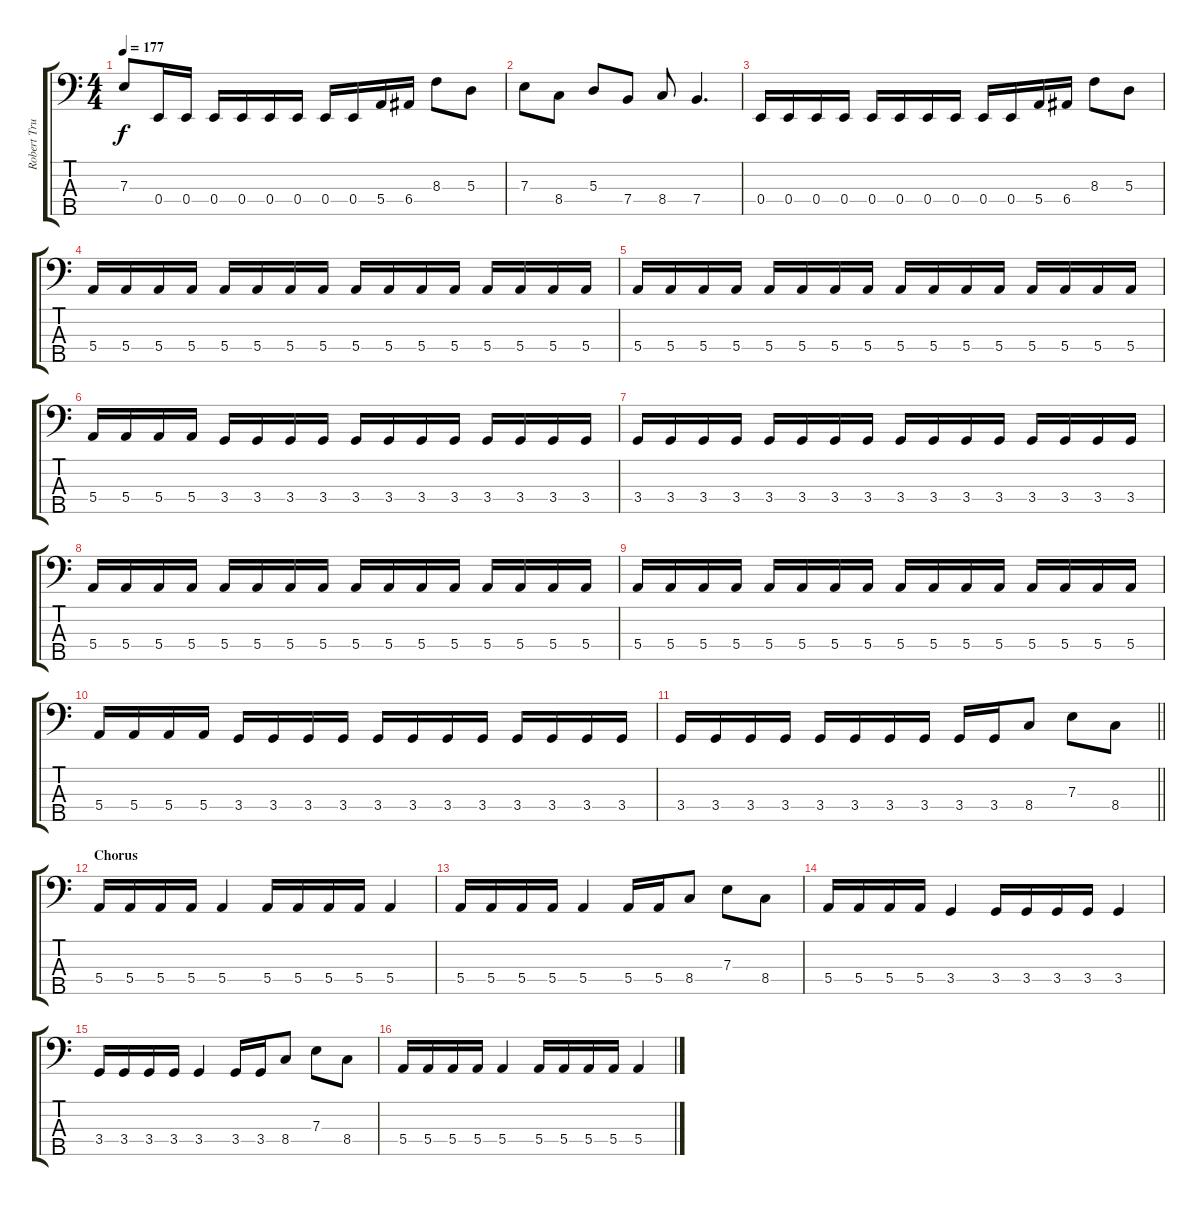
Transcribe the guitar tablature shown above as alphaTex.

\track ("Robert Trujillo" "Robert Tru") {instrument electricbassfinger}
\staff {score tabs}
\tuning (G2 D2 A1 E1 B0) {hide}
\ts (4 4)
\tempo 177
\clef f4
\ks c
7.3.8{dy f} 0.4.16 0.4.16 0.4.16 0.4.16 0.4.16 0.4.16 0.4.16 0.4.16 5.4.16 6.4.16 8.3.8 5.3.8 |
7.3.8 8.4.8 5.3.8 7.4.8 8.4.8 7.4.4{d} |
0.4.16 0.4.16 0.4.16 0.4.16 0.4.16 0.4.16 0.4.16 0.4.16 0.4.16 0.4.16 5.4.16 6.4.16 8.3.8 5.3.8 |
5.4.16 5.4.16 5.4.16 5.4.16 5.4.16 5.4.16 5.4.16 5.4.16 5.4.16 5.4.16 5.4.16 5.4.16 5.4.16 5.4.16 5.4.16 5.4.16 |
5.4.16 5.4.16 5.4.16 5.4.16 5.4.16 5.4.16 5.4.16 5.4.16 5.4.16 5.4.16 5.4.16 5.4.16 5.4.16 5.4.16 5.4.16 5.4.16 |
5.4.16 5.4.16 5.4.16 5.4.16 3.4.16 3.4.16 3.4.16 3.4.16 3.4.16 3.4.16 3.4.16 3.4.16 3.4.16 3.4.16 3.4.16 3.4.16 |
3.4.16 3.4.16 3.4.16 3.4.16 3.4.16 3.4.16 3.4.16 3.4.16 3.4.16 3.4.16 3.4.16 3.4.16 3.4.16 3.4.16 3.4.16 3.4.16 |
5.4.16 5.4.16 5.4.16 5.4.16 5.4.16 5.4.16 5.4.16 5.4.16 5.4.16 5.4.16 5.4.16 5.4.16 5.4.16 5.4.16 5.4.16 5.4.16 |
5.4.16 5.4.16 5.4.16 5.4.16 5.4.16 5.4.16 5.4.16 5.4.16 5.4.16 5.4.16 5.4.16 5.4.16 5.4.16 5.4.16 5.4.16 5.4.16 |
5.4.16 5.4.16 5.4.16 5.4.16 3.4.16 3.4.16 3.4.16 3.4.16 3.4.16 3.4.16 3.4.16 3.4.16 3.4.16 3.4.16 3.4.16 3.4.16 |
\barLineRight lightlight
3.4.16 3.4.16 3.4.16 3.4.16 3.4.16 3.4.16 3.4.16 3.4.16 3.4.16 3.4.16 8.4.8 7.3.8 8.4.8 |
\section ("" "Chorus")
5.4.16 5.4.16 5.4.16 5.4.16 5.4.4 5.4.16 5.4.16 5.4.16 5.4.16 5.4.4 |
5.4.16 5.4.16 5.4.16 5.4.16 5.4.4 5.4.16 5.4.16 8.4.8 7.3.8 8.4.8 |
5.4.16 5.4.16 5.4.16 5.4.16 3.4.4 3.4.16 3.4.16 3.4.16 3.4.16 3.4.4 |
3.4.16 3.4.16 3.4.16 3.4.16 3.4.4 3.4.16 3.4.16 8.4.8 7.3.8 8.4.8 |
5.4.16 5.4.16 5.4.16 5.4.16 5.4.4 5.4.16 5.4.16 5.4.16 5.4.16 5.4.4
